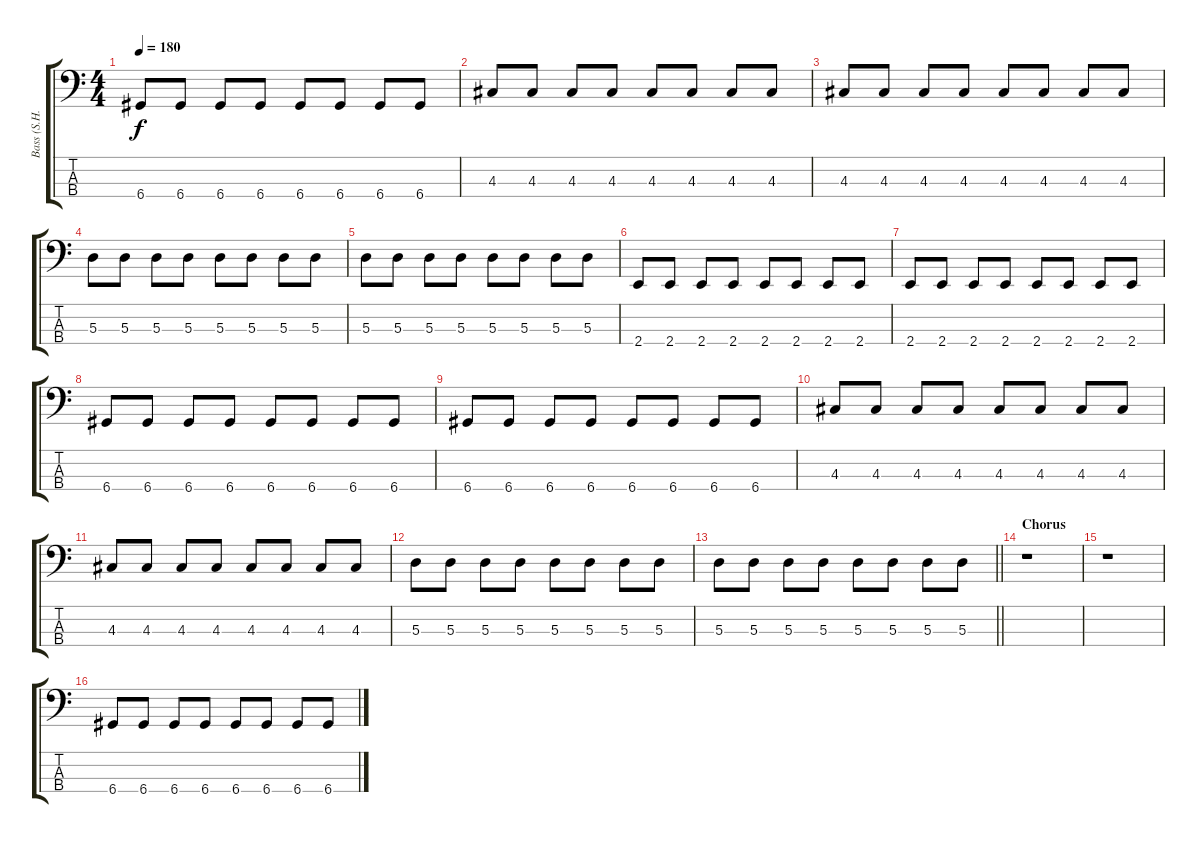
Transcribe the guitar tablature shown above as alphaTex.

\track ("Bass (S.H. Cho)" "Bass (S.H.") {instrument electricbassfinger}
\staff {score tabs}
\tuning (G2 D2 A1 D1) {hide}
\ts (4 4)
\tempo 180
\clef f4
\ks c
6.4.8{dy f} 6.4.8 6.4.8 6.4.8 6.4.8 6.4.8 6.4.8 6.4.8 |
4.3.8 4.3.8 4.3.8 4.3.8 4.3.8 4.3.8 4.3.8 4.3.8 |
4.3.8 4.3.8 4.3.8 4.3.8 4.3.8 4.3.8 4.3.8 4.3.8 |
5.3.8 5.3.8 5.3.8 5.3.8 5.3.8 5.3.8 5.3.8 5.3.8 |
5.3.8 5.3.8 5.3.8 5.3.8 5.3.8 5.3.8 5.3.8 5.3.8 |
2.4.8 2.4.8 2.4.8 2.4.8 2.4.8 2.4.8 2.4.8 2.4.8 |
2.4.8 2.4.8 2.4.8 2.4.8 2.4.8 2.4.8 2.4.8 2.4.8 |
6.4.8 6.4.8 6.4.8 6.4.8 6.4.8 6.4.8 6.4.8 6.4.8 |
6.4.8 6.4.8 6.4.8 6.4.8 6.4.8 6.4.8 6.4.8 6.4.8 |
4.3.8 4.3.8 4.3.8 4.3.8 4.3.8 4.3.8 4.3.8 4.3.8 |
4.3.8 4.3.8 4.3.8 4.3.8 4.3.8 4.3.8 4.3.8 4.3.8 |
5.3.8 5.3.8 5.3.8 5.3.8 5.3.8 5.3.8 5.3.8 5.3.8 |
\barLineRight lightlight
5.3.8 5.3.8 5.3.8 5.3.8 5.3.8 5.3.8 5.3.8 5.3.8 |
\section ("" "Chorus")
r.1 |
r.1 |
6.4.8 6.4.8 6.4.8 6.4.8 6.4.8 6.4.8 6.4.8 6.4.8
